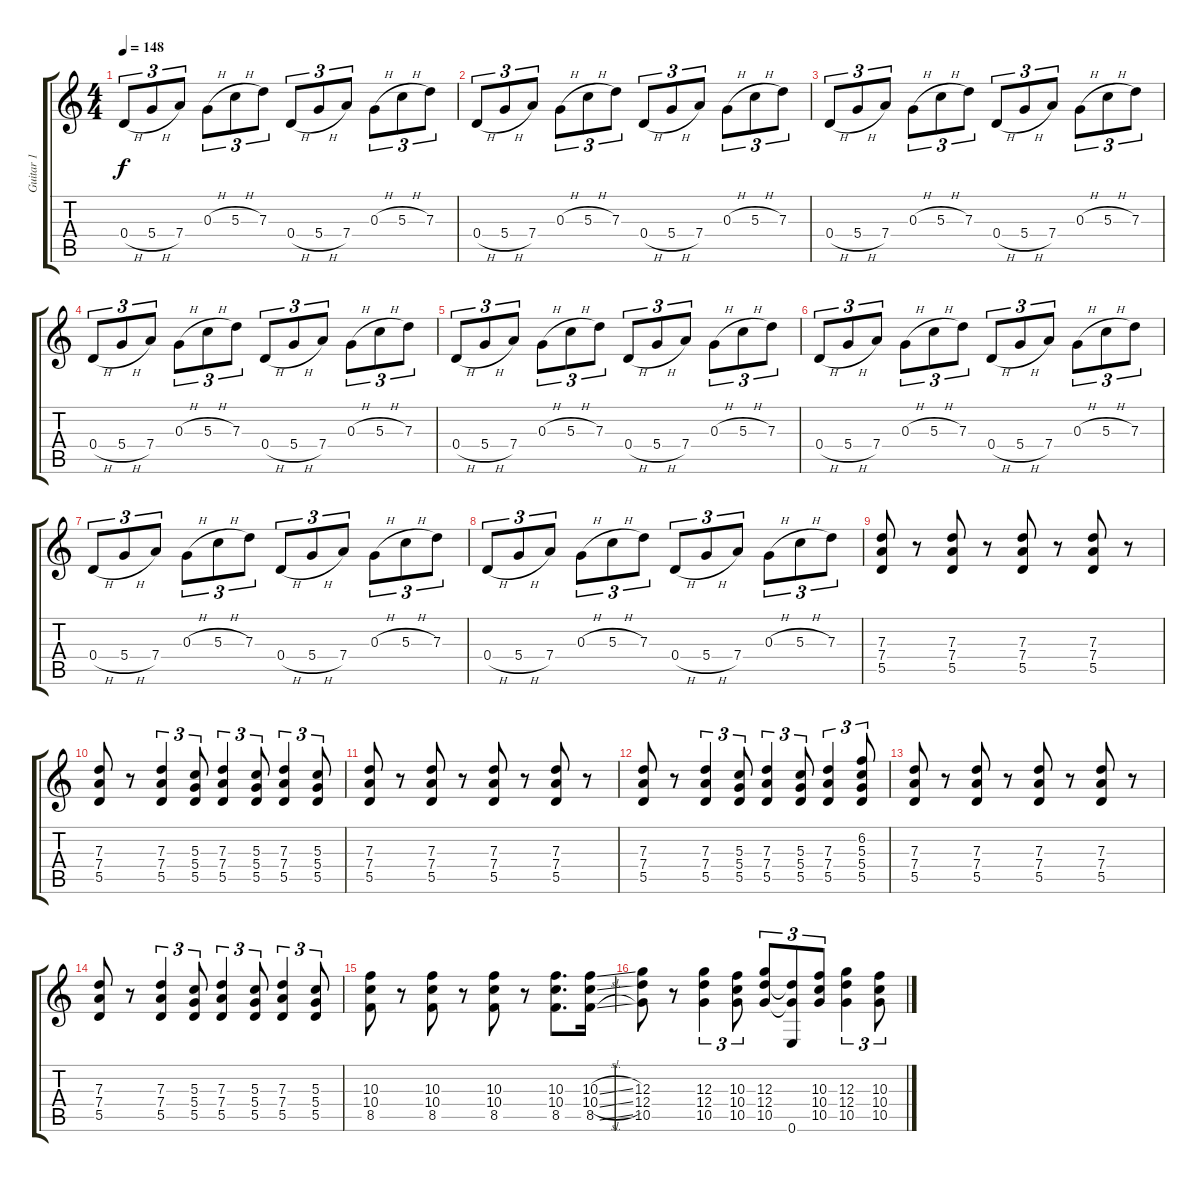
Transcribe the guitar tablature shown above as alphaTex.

\track ("Guitar 1" "Guitar 1") {instrument overdrivenguitar}
\staff {score tabs}
\tuning (E4 B3 G3 D3 A2 E2) {hide}
\ts (4 4)
\tempo 148
\clef g2
\ks c
0.4{h}.8{tu (3 2) dy f} 5.4{h}.8{tu (3 2)} 7.4.8{tu (3 2)} 0.3{h}.8{tu (3 2)} 5.3{h}.8{tu (3 2)} 7.3.8{tu (3 2)} 0.4{h}.8{tu (3 2)} 5.4{h}.8{tu (3 2)} 7.4.8{tu (3 2)} 0.3{h}.8{tu (3 2)} 5.3{h}.8{tu (3 2)} 7.3.8{tu (3 2)} |
0.4{h}.8{tu (3 2)} 5.4{h}.8{tu (3 2)} 7.4.8{tu (3 2)} 0.3{h}.8{tu (3 2)} 5.3{h}.8{tu (3 2)} 7.3.8{tu (3 2)} 0.4{h}.8{tu (3 2)} 5.4{h}.8{tu (3 2)} 7.4.8{tu (3 2)} 0.3{h}.8{tu (3 2)} 5.3{h}.8{tu (3 2)} 7.3.8{tu (3 2)} |
0.4{h}.8{tu (3 2)} 5.4{h}.8{tu (3 2)} 7.4.8{tu (3 2)} 0.3{h}.8{tu (3 2)} 5.3{h}.8{tu (3 2)} 7.3.8{tu (3 2)} 0.4{h}.8{tu (3 2)} 5.4{h}.8{tu (3 2)} 7.4.8{tu (3 2)} 0.3{h}.8{tu (3 2)} 5.3{h}.8{tu (3 2)} 7.3.8{tu (3 2)} |
0.4{h}.8{tu (3 2)} 5.4{h}.8{tu (3 2)} 7.4.8{tu (3 2)} 0.3{h}.8{tu (3 2)} 5.3{h}.8{tu (3 2)} 7.3.8{tu (3 2)} 0.4{h}.8{tu (3 2)} 5.4{h}.8{tu (3 2)} 7.4.8{tu (3 2)} 0.3{h}.8{tu (3 2)} 5.3{h}.8{tu (3 2)} 7.3.8{tu (3 2)} |
0.4{h}.8{tu (3 2)} 5.4{h}.8{tu (3 2)} 7.4.8{tu (3 2)} 0.3{h}.8{tu (3 2)} 5.3{h}.8{tu (3 2)} 7.3.8{tu (3 2)} 0.4{h}.8{tu (3 2)} 5.4{h}.8{tu (3 2)} 7.4.8{tu (3 2)} 0.3{h}.8{tu (3 2)} 5.3{h}.8{tu (3 2)} 7.3.8{tu (3 2)} |
0.4{h}.8{tu (3 2)} 5.4{h}.8{tu (3 2)} 7.4.8{tu (3 2)} 0.3{h}.8{tu (3 2)} 5.3{h}.8{tu (3 2)} 7.3.8{tu (3 2)} 0.4{h}.8{tu (3 2)} 5.4{h}.8{tu (3 2)} 7.4.8{tu (3 2)} 0.3{h}.8{tu (3 2)} 5.3{h}.8{tu (3 2)} 7.3.8{tu (3 2)} |
0.4{h}.8{tu (3 2)} 5.4{h}.8{tu (3 2)} 7.4.8{tu (3 2)} 0.3{h}.8{tu (3 2)} 5.3{h}.8{tu (3 2)} 7.3.8{tu (3 2)} 0.4{h}.8{tu (3 2)} 5.4{h}.8{tu (3 2)} 7.4.8{tu (3 2)} 0.3{h}.8{tu (3 2)} 5.3{h}.8{tu (3 2)} 7.3.8{tu (3 2)} |
0.4{h}.8{tu (3 2)} 5.4{h}.8{tu (3 2)} 7.4.8{tu (3 2)} 0.3{h}.8{tu (3 2)} 5.3{h}.8{tu (3 2)} 7.3.8{tu (3 2)} 0.4{h}.8{tu (3 2)} 5.4{h}.8{tu (3 2)} 7.4.8{tu (3 2)} 0.3{h}.8{tu (3 2)} 5.3{h}.8{tu (3 2)} 7.3.8{tu (3 2)} |
(7.3 7.4 5.5).8 r.8 (7.3 7.4 5.5).8 r.8 (7.3 7.4 5.5).8 r.8 (7.3 7.4 5.5).8 r.8 |
(7.3 7.4 5.5).8 r.8 (7.3 7.4 5.5).4{tu (3 2)} (5.3 5.4 5.5).8{tu (3 2)} (7.3 7.4 5.5).4{tu (3 2)} (5.3 5.4 5.5).8{tu (3 2)} (7.3 7.4 5.5).4{tu (3 2)} (5.3 5.4 5.5).8{tu (3 2)} |
(7.3 7.4 5.5).8 r.8 (7.3 7.4 5.5).8 r.8 (7.3 7.4 5.5).8 r.8 (7.3 7.4 5.5).8 r.8 |
(7.3 7.4 5.5).8 r.8 (7.3 7.4 5.5).4{tu (3 2)} (5.3 5.4 5.5).8{tu (3 2)} (7.3 7.4 5.5).4{tu (3 2)} (5.3 5.4 5.5).8{tu (3 2)} (7.3 7.4 5.5).4{tu (3 2)} (6.2 5.3 5.4 5.5).8{tu (3 2)} |
(7.3 7.4 5.5).8 r.8 (7.3 7.4 5.5).8 r.8 (7.3 7.4 5.5).8 r.8 (7.3 7.4 5.5).8 r.8 |
(7.3 7.4 5.5).8 r.8 (7.3 7.4 5.5).4{tu (3 2)} (5.3 5.4 5.5).8{tu (3 2)} (7.3 7.4 5.5).4{tu (3 2)} (5.3 5.4 5.5).8{tu (3 2)} (7.3 7.4 5.5).4{tu (3 2)} (5.3 5.4 5.5).8{tu (3 2)} |
(10.3 10.4 8.5).8 r.8 (10.3 10.4 8.5).8 r.8 (10.3 10.4 8.5).8 r.8 (10.3 10.4 8.5).8{d} (10.3{sl} 10.4{sl} 8.5{sl}).16 |
(12.3 12.4 10.5).8 r.8 (12.3 12.4 10.5).4{tu (3 2)} (10.3 10.4 10.5).8{tu (3 2)} (12.3 12.4 10.5).8{tu (3 2)} (12.4{t} 10.5{t} 0.6).8{tu (3 2)} (10.3 10.4 10.5).8{tu (3 2)} (12.3 12.4 10.5).4{tu (3 2)} (10.3 10.4 10.5).8{tu (3 2)}
